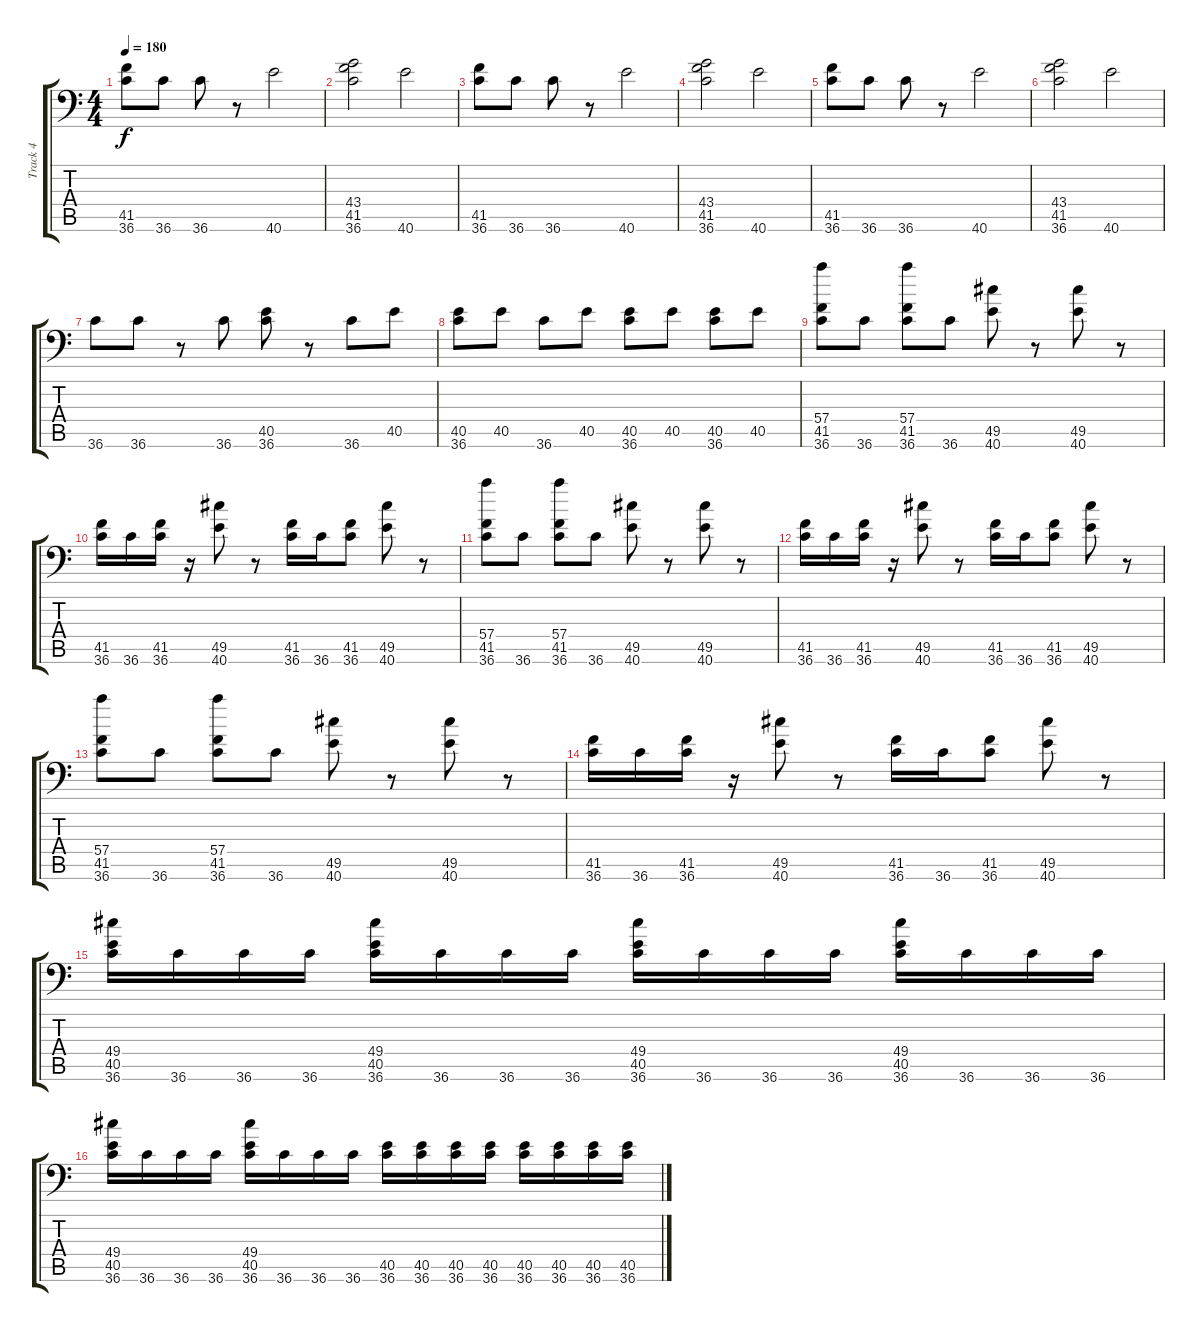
\track ("Track 4" "Track 4") {instrument acousticgrandpiano}
\staff {score tabs}
\tuning (C-1 C-1 C-1 C-1 C-1 C-1) {hide}
\ts (4 4)
\tempo 180
\clef f4
\ks c
(41.5 36.6).8{dy f} 36.6.8 36.6.8 r.8 40.6.2 |
(43.4 41.5 36.6).2 40.6.2 |
(41.5 36.6).8 36.6.8 36.6.8 r.8 40.6.2 |
(43.4 41.5 36.6).2 40.6.2 |
(41.5 36.6).8 36.6.8 36.6.8 r.8 40.6.2 |
(43.4 41.5 36.6).2 40.6.2 |
36.6.8 36.6.8 r.8 36.6.8 (40.5 36.6).8 r.8 36.6.8 40.5.8 |
(40.5 36.6).8 40.5.8 36.6.8 40.5.8 (40.5 36.6).8 40.5.8 (40.5 36.6).8 40.5.8 |
(57.4 41.5 36.6).8 36.6.8 (57.4 41.5 36.6).8 36.6.8 (49.5 40.6).8 r.8 (49.5 40.6).8 r.8 |
(41.5 36.6).16 36.6.16 (41.5 36.6).16 r.16 (49.5 40.6).8 r.8 (41.5 36.6).16 36.6.16 (41.5 36.6).8 (49.5 40.6).8 r.8 |
(57.4 41.5 36.6).8 36.6.8 (57.4 41.5 36.6).8 36.6.8 (49.5 40.6).8 r.8 (49.5 40.6).8 r.8 |
(41.5 36.6).16 36.6.16 (41.5 36.6).16 r.16 (49.5 40.6).8 r.8 (41.5 36.6).16 36.6.16 (41.5 36.6).8 (49.5 40.6).8 r.8 |
(57.4 41.5 36.6).8 36.6.8 (57.4 41.5 36.6).8 36.6.8 (49.5 40.6).8 r.8 (49.5 40.6).8 r.8 |
(41.5 36.6).16 36.6.16 (41.5 36.6).16 r.16 (49.5 40.6).8 r.8 (41.5 36.6).16 36.6.16 (41.5 36.6).8 (49.5 40.6).8 r.8 |
(49.4 40.5 36.6).16 36.6.16 36.6.16 36.6.16 (49.4 40.5 36.6).16 36.6.16 36.6.16 36.6.16 (49.4 40.5 36.6).16 36.6.16 36.6.16 36.6.16 (49.4 40.5 36.6).16 36.6.16 36.6.16 36.6.16 |
(49.4 40.5 36.6).16 36.6.16 36.6.16 36.6.16 (49.4 40.5 36.6).16 36.6.16 36.6.16 36.6.16 (40.5 36.6).16 (40.5 36.6).16 (40.5 36.6).16 (40.5 36.6).16 (40.5 36.6).16 (40.5 36.6).16 (40.5 36.6).16 (40.5 36.6).16
